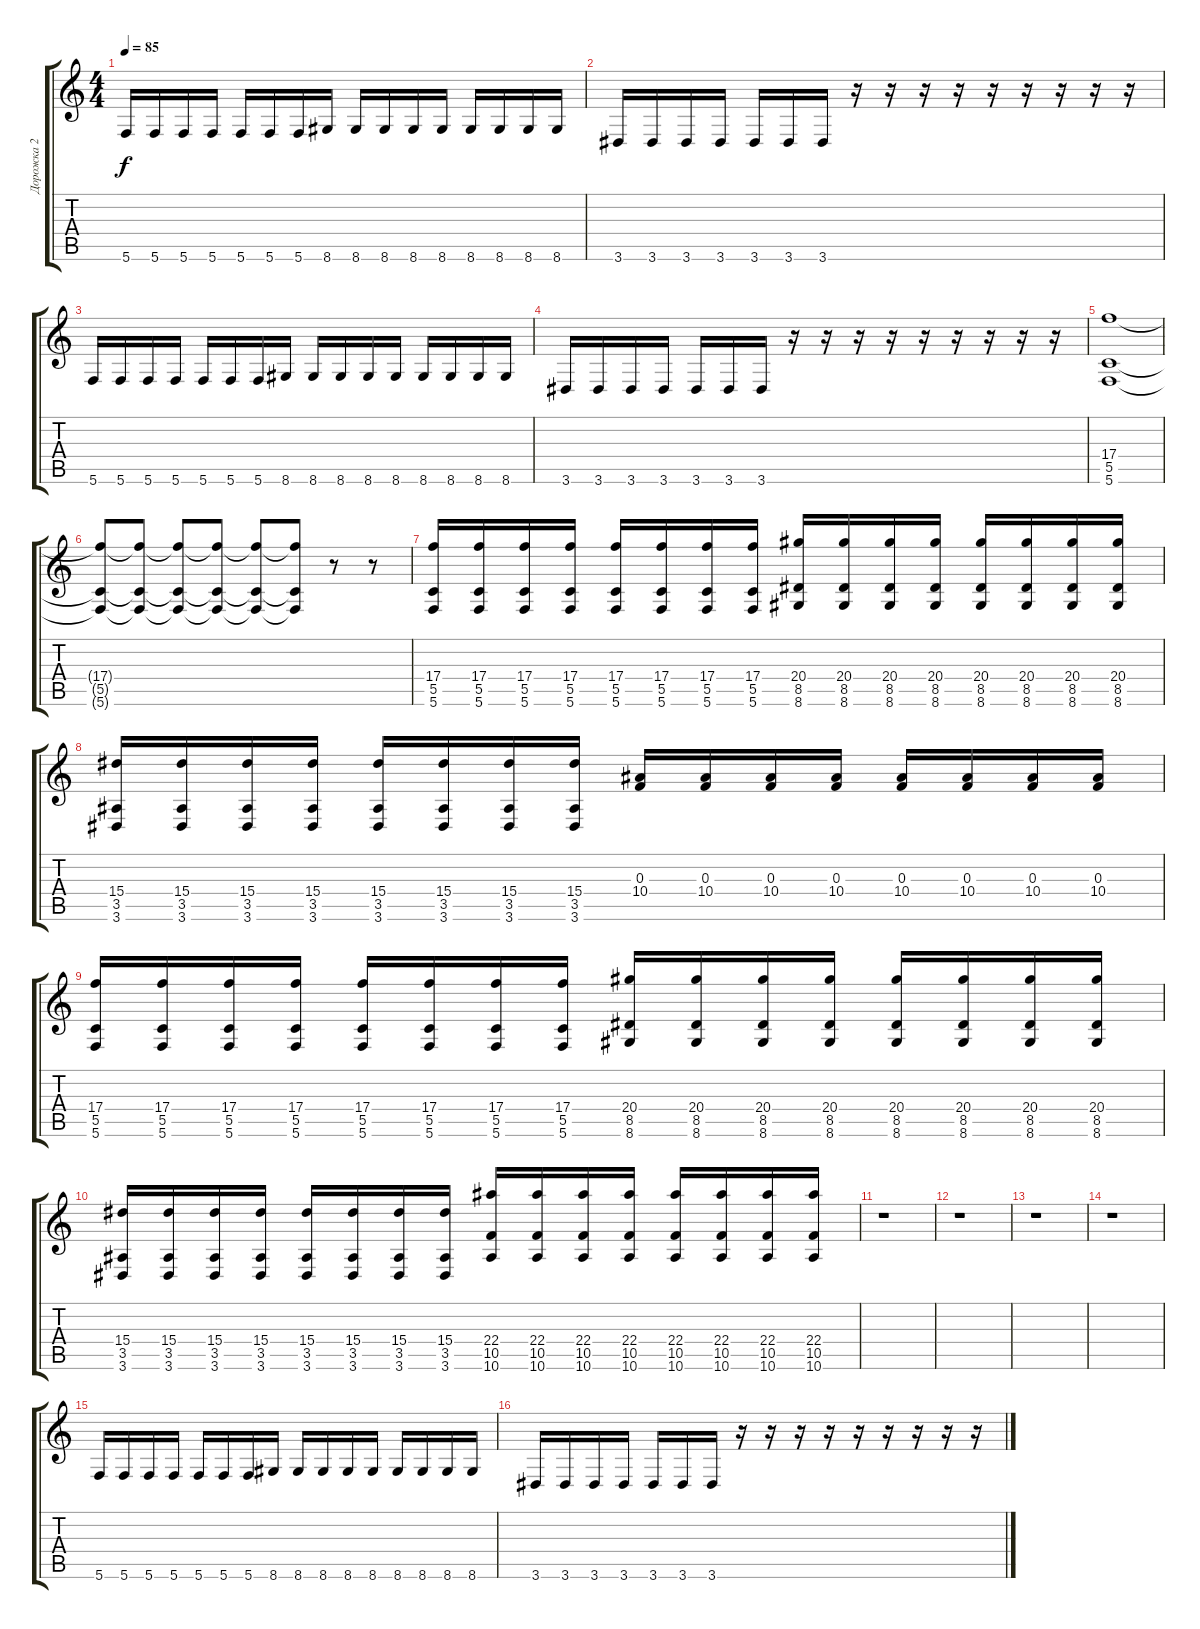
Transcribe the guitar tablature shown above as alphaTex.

\track ("Дорожка 2" "Дорожка 2") {instrument distortionguitar}
\staff {score tabs}
\tuning (D4 A3 F3 C3 G2 C2) {hide}
\ts (4 4)
\tempo 85
\clef g2
\ks c
5.6.16{dy f} 5.6.16 5.6.16 5.6.16 5.6.16 5.6.16 5.6.16 8.6.16 8.6.16 8.6.16 8.6.16 8.6.16 8.6.16 8.6.16 8.6.16 8.6.16 |
3.6.16 3.6.16 3.6.16 3.6.16 3.6.16 3.6.16 3.6.16 r.16 r.16 r.16 r.16 r.16 r.16 r.16 r.16 r.16 |
5.6.16 5.6.16 5.6.16 5.6.16 5.6.16 5.6.16 5.6.16 8.6.16 8.6.16 8.6.16 8.6.16 8.6.16 8.6.16 8.6.16 8.6.16 8.6.16 |
3.6.16 3.6.16 3.6.16 3.6.16 3.6.16 3.6.16 3.6.16 r.16 r.16 r.16 r.16 r.16 r.16 r.16 r.16 r.16 |
(17.4 5.5 5.6).1 |
(17.4{t} 5.5{t} 5.6{t}).8 (17.4{t} 5.5{t} 5.6{t}).8 (17.4{t} 5.5{t} 5.6{t}).8 (17.4{t} 5.5{t} 5.6{t}).8 (17.4{t} 5.5{t} 5.6{t}).8 (17.4{t} 5.5{t} 5.6{t}).8 r.8 r.8 |
(17.4 5.5 5.6).16 (17.4 5.5 5.6).16 (17.4 5.5 5.6).16 (17.4 5.5 5.6).16 (17.4 5.5 5.6).16 (17.4 5.5 5.6).16 (17.4 5.5 5.6).16 (17.4 5.5 5.6).16 (20.4 8.5 8.6).16 (20.4 8.5 8.6).16 (20.4 8.5 8.6).16 (20.4 8.5 8.6).16 (20.4 8.5 8.6).16 (20.4 8.5 8.6).16 (20.4 8.5 8.6).16 (20.4 8.5 8.6).16 |
(15.4 3.5 3.6).16 (15.4 3.5 3.6).16 (15.4 3.5 3.6).16 (15.4 3.5 3.6).16 (15.4 3.5 3.6).16 (15.4 3.5 3.6).16 (15.4 3.5 3.6).16 (15.4 3.5 3.6).16 (0.3 10.4).16 (0.3 10.4).16 (0.3 10.4).16 (0.3 10.4).16 (0.3 10.4).16 (0.3 10.4).16 (0.3 10.4).16 (0.3 10.4).16 |
(17.4 5.5 5.6).16 (17.4 5.5 5.6).16 (17.4 5.5 5.6).16 (17.4 5.5 5.6).16 (17.4 5.5 5.6).16 (17.4 5.5 5.6).16 (17.4 5.5 5.6).16 (17.4 5.5 5.6).16 (20.4 8.5 8.6).16 (20.4 8.5 8.6).16 (20.4 8.5 8.6).16 (20.4 8.5 8.6).16 (20.4 8.5 8.6).16 (20.4 8.5 8.6).16 (20.4 8.5 8.6).16 (20.4 8.5 8.6).16 |
(15.4 3.5 3.6).16 (15.4 3.5 3.6).16 (15.4 3.5 3.6).16 (15.4 3.5 3.6).16 (15.4 3.5 3.6).16 (15.4 3.5 3.6).16 (15.4 3.5 3.6).16 (15.4 3.5 3.6).16 (22.4 10.5 10.6).16 (22.4 10.5 10.6).16 (22.4 10.5 10.6).16 (22.4 10.5 10.6).16 (22.4 10.5 10.6).16 (22.4 10.5 10.6).16 (22.4 10.5 10.6).16 (22.4 10.5 10.6).16 |
r.1 |
r.1 |
r.1 |
r.1 |
5.6.16 5.6.16 5.6.16 5.6.16 5.6.16 5.6.16 5.6.16 8.6.16 8.6.16 8.6.16 8.6.16 8.6.16 8.6.16 8.6.16 8.6.16 8.6.16 |
3.6.16 3.6.16 3.6.16 3.6.16 3.6.16 3.6.16 3.6.16 r.16 r.16 r.16 r.16 r.16 r.16 r.16 r.16 r.16
